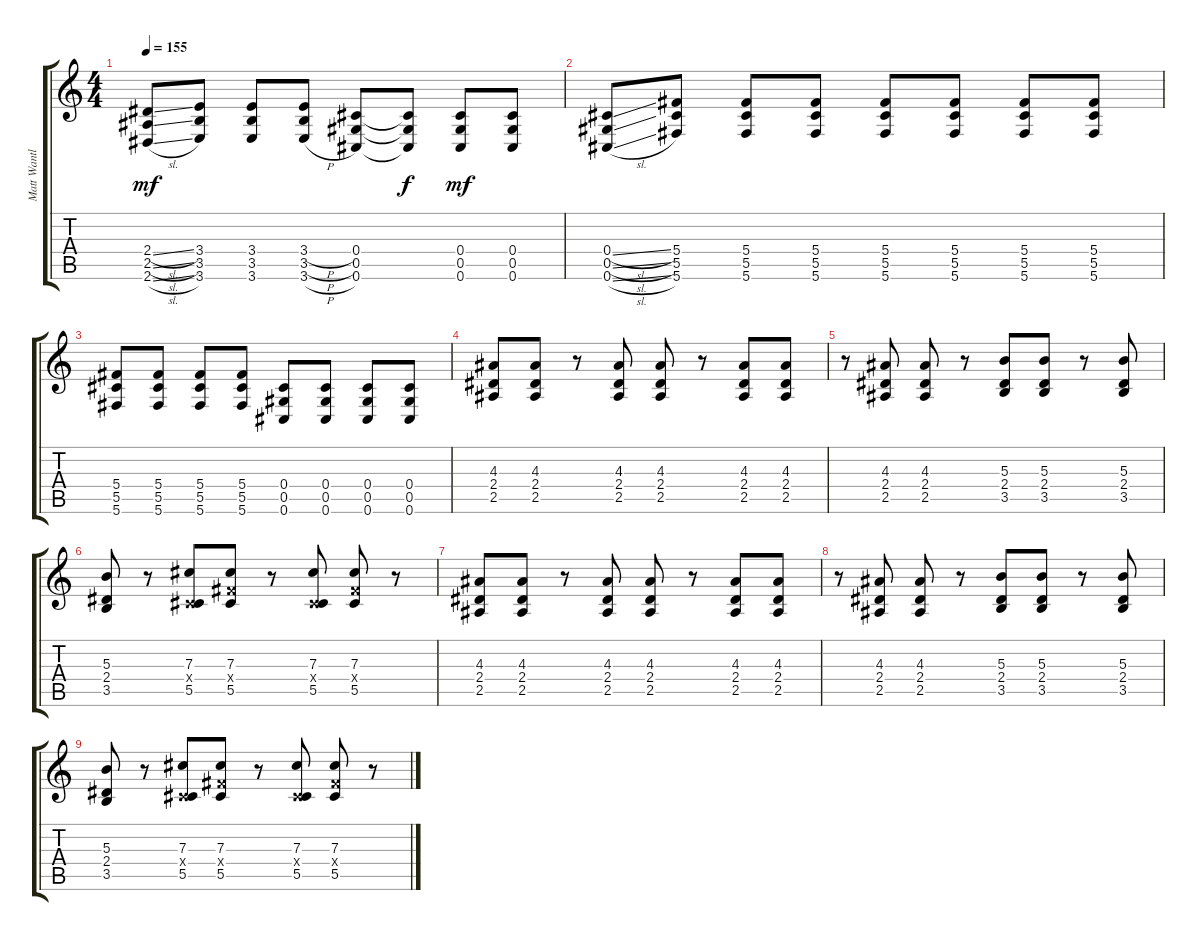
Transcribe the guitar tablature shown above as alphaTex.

\track ("Matt Wantland" "Matt Wantl") {instrument distortionguitar}
\staff {score tabs}
\tuning (Eb4 Bb3 Gb3 Db3 Ab2 Db2) {hide}
\ts (4 4)
\tempo 155
\clef g2
\ks c
(2.4{sl} 2.5{sl} 2.6{sl}).8{dy mf} (3.4 3.5 3.6).8 (3.4 3.5 3.6).8 (3.4{h} 3.5{h} 3.6{h}).8 (0.4 0.5 0.6).8 (0.4{t} 0.5{t} 0.6{t}).8{dy f} (0.4 0.5 0.6).8{dy mf} (0.4 0.5 0.6).8 |
(0.4{sl} 0.5{sl} 0.6{sl}).8 (5.4 5.5 5.6).8 (5.4 5.5 5.6).8 (5.4 5.5 5.6).8 (5.4 5.5 5.6).8 (5.4 5.5 5.6).8 (5.4 5.5 5.6).8 (5.4 5.5 5.6).8 |
(5.4 5.5 5.6).8 (5.4 5.5 5.6).8 (5.4 5.5 5.6).8 (5.4 5.5 5.6).8 (0.4 0.5 0.6).8 (0.4 0.5 0.6).8 (0.4 0.5 0.6).8 (0.4 0.5 0.6).8 |
(4.3 2.4 2.5).8{instrument distortionguitar} (4.3 2.4 2.5).8 r.8 (4.3 2.4 2.5).8 (4.3 2.4 2.5).8 r.8 (4.3 2.4 2.5).8 (4.3 2.4 2.5).8 |
r.8 (4.3 2.4 2.5).8 (4.3 2.4 2.5).8 r.8 (5.3 2.4 3.5).8 (5.3 2.4 3.5).8 r.8 (5.3 2.4 3.5).8 |
(5.3 2.4 3.5).8 r.8 (7.3 0.4{x} 5.5).8 (7.3 5.4{x} 5.5).8 r.8 (7.3 0.4{x} 5.5).8 (7.3 5.4{x} 5.5).8 r.8 |
(4.3 2.4 2.5).8 (4.3 2.4 2.5).8 r.8 (4.3 2.4 2.5).8 (4.3 2.4 2.5).8 r.8 (4.3 2.4 2.5).8 (4.3 2.4 2.5).8 |
r.8 (4.3 2.4 2.5).8 (4.3 2.4 2.5).8 r.8 (5.3 2.4 3.5).8 (5.3 2.4 3.5).8 r.8 (5.3 2.4 3.5).8 |
(5.3 2.4 3.5).8 r.8 (7.3 0.4{x} 5.5).8 (7.3 5.4{x} 5.5).8 r.8 (7.3 0.4{x} 5.5).8 (7.3 5.4{x} 5.5).8 r.8
